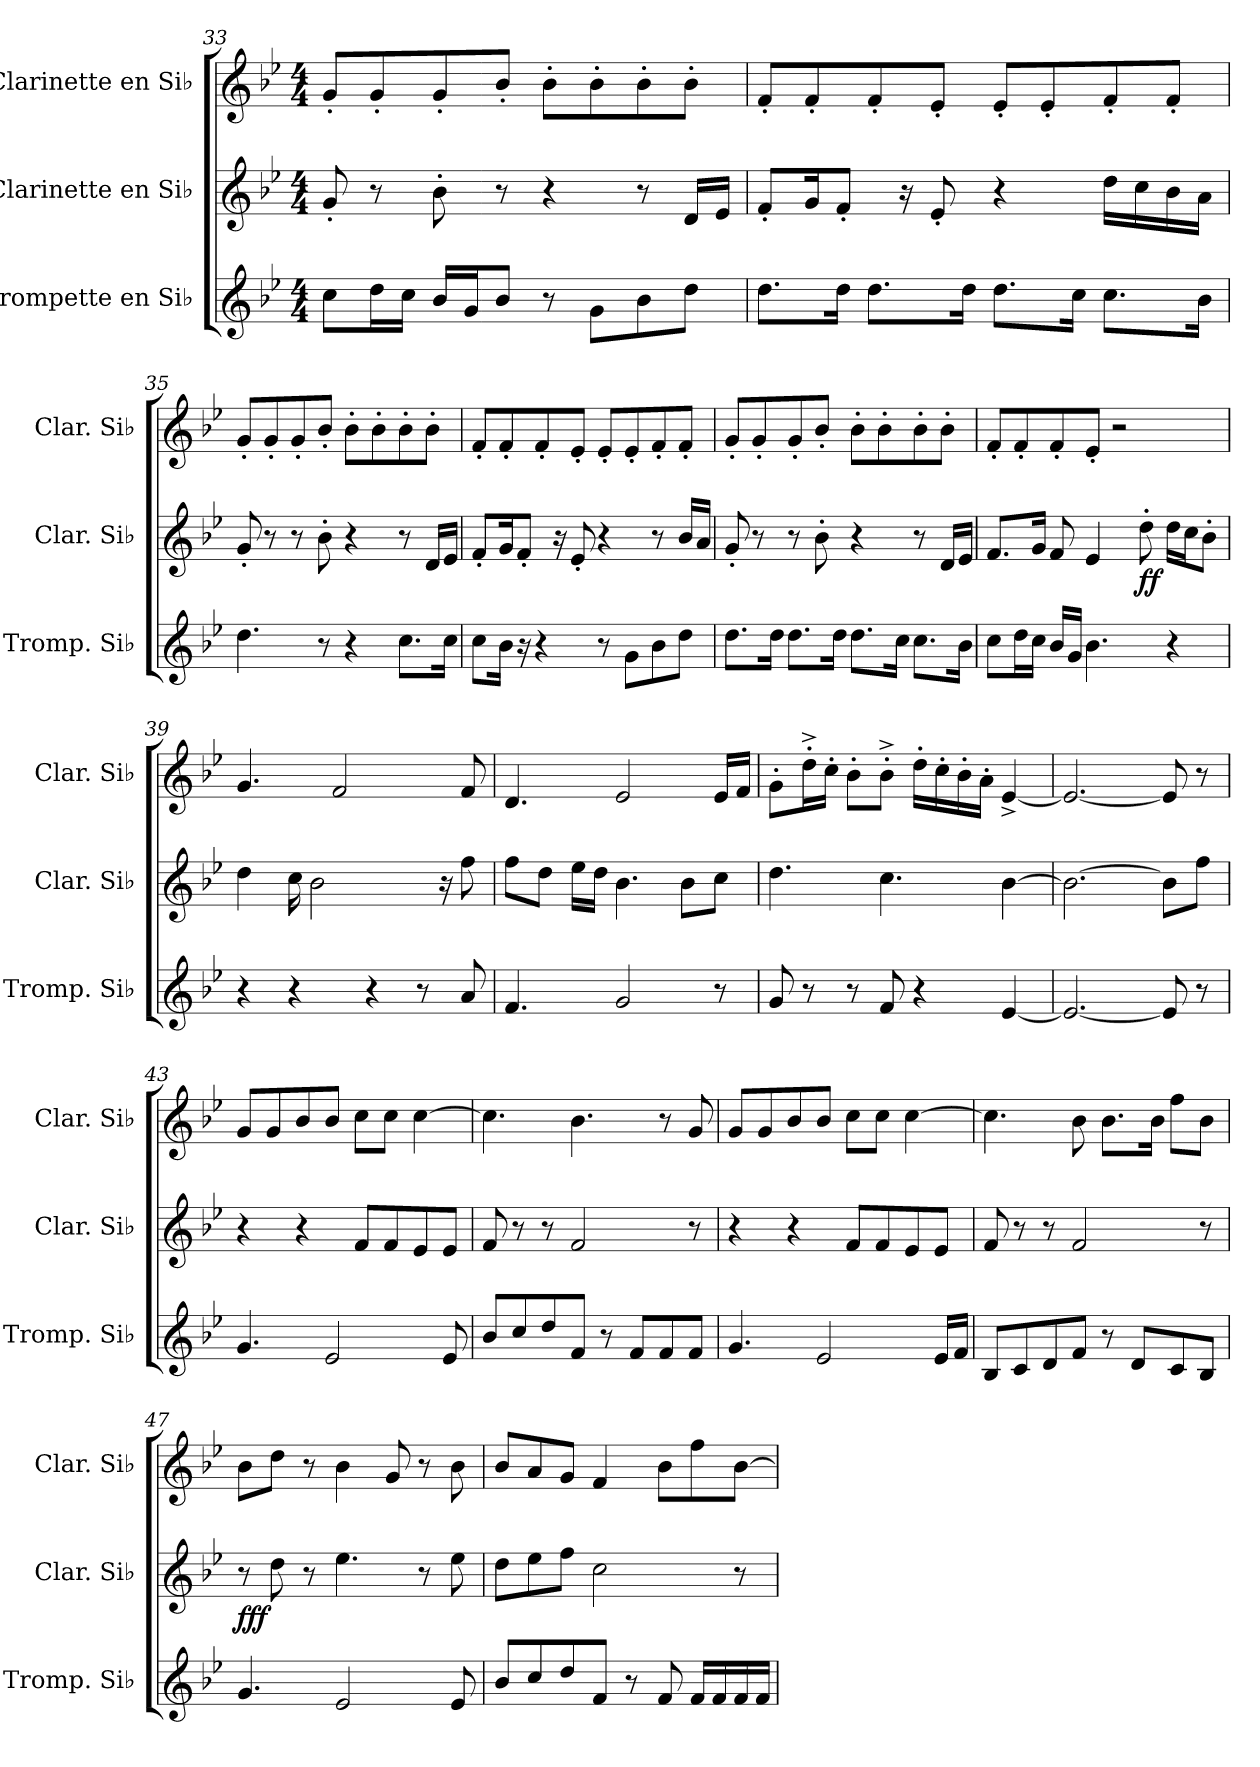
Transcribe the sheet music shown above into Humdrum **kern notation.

**kern	**kern	**dynam	**kern
*part3	*part2	*part2	*part1
*staff3	*staff2	*staff2	*staff1
*I"Trompette en Si♭	*I"Clarinette en Si♭	*	*I"Clarinette en Si♭
*I'Tromp. Si♭	*I'Clar. Si♭	*	*I'Clar. Si♭
!!LO:LB:g=z
*clefG2	*clefG2	*	*clefG2
*ITrd1c2	*ITrd1c2	*	*ITrd1c2
*k[b-e-a-d-]	*k[b-e-a-d-]	*	*k[b-e-a-d-]
*M4/4	*M4/4	*	*M4/4
=33	=33	=33	=33
8b-\L	8f'/	.	8f'/L
16cc\L	8r	.	8f'/
16b-\JJ	.	.	.
16a-/LL	8a-'\	.	8f'/
16f/J	.	.	.
8a-/J	8r	.	8a-'/J
8r	4r	.	8a-'\L
8f\L	.	.	8a-'\
8a-\	8r	.	8a-'\
8cc\J	16c/LL	.	8a-'\J
.	16d-/JJ	.	.
=34	=34	=34	=34
8.cc\L	8e-'/L	.	8e-'/L
.	16f/K	.	8e-'/
16cc\Jk	8e-'/J	.	.
8.cc\L	.	.	8e-'/
.	16r	.	.
.	8d-'/	.	8d-'/J
16cc\Jk	.	.	.
8.cc\L	4r	.	8d-'/L
.	.	.	8d-'/
16b-\Jk	.	.	.
8.b-\L	16cc\LL	.	8e-'/
.	16b-\	.	.
.	16a-\	.	8e-'/J
16a-\Jk	16g\JJ	.	.
=35	=35	=35	=35
4.cc\	8f'/	.	8f'/L
.	8r	.	8f'/
.	8r	.	8f'/
8r	8a-'\	.	8a-'/J
4r	4r	.	8a-'\L
.	.	.	8a-'\
8.b-\L	8r	.	8a-'\
.	16c/LL	.	8a-'\J
16b-\Jk	16d-/JJ	.	.
!!LO:PB:g=z
=36	=36	=36	=36
8b-\L	8e-'/L	.	8e-'/L
16a-\Jk	16f/K	.	8e-'/
16r	8e-'/J	.	.
4r	.	.	8e-'/
.	16r	.	.
.	8d-'/	.	8d-'/J
8r	4r	.	8d-'/L
8f\L	.	.	8d-'/
8a-\	8r	.	8e-'/
8cc\J	16a-/LL	.	8e-'/J
.	16g/JJ	.	.
=37	=37	=37	=37
8.cc\L	8f'/	.	8f'/L
.	8r	.	8f'/
16cc\Jk	.	.	.
8.cc\L	8r	.	8f'/
.	8a-'\	.	8a-'/J
16cc\Jk	.	.	.
8.cc\L	4r	.	8a-'\L
.	.	.	8a-'\
16b-\Jk	.	.	.
8.b-\L	8r	.	8a-'\
.	16c/LL	.	8a-'\J
16a-\Jk	16d-/JJ	.	.
=38	=38	=38	=38
8b-\L	8.e-/L	.	8e-'/L
16cc\L	.	.	8e-'/
16b-\JJ	16f/Jk	.	.
16a-/LL	8e-/	.	8e-'/
16f/JJ	.	.	.
4.a-\	4d-/	.	8d-'/J
.	.	.	2r
!	!	!LO:DY:b	!
.	8cc'\	ff	.
4r	16cc\LL	.	.
.	16b-\J	.	.
.	8a-'\J	.	.
!!LO:LB:g=z
=39	=39	=39	=39
4r	4cc\	.	4.f/
4r	16b-\	.	.
.	2a-\	.	.
.	.	.	2e-/
4r	.	.	.
8r	.	.	.
.	16r	.	.
8g/	8ee-\	.	8e-/
=40	=40	=40	=40
4.e-/	8ee-\L	.	4.c/
.	8cc\J	.	.
.	16dd-\LL	.	.
.	16cc\JJ	.	.
2f/	4.a-\	.	2d-/
.	8a-\L	.	.
8r	8b-\J	.	16d-/LL
.	.	.	16e-/JJ
=41	=41	=41	=41
8f/	4.cc\	.	8f'\L
8r	.	.	16cc'^\L
.	.	.	16b-'\JJ
8r	.	.	8a-'\L
8e-/	4.b-\	.	8a-'^\J
4r	.	.	16cc'\LL
.	.	.	16b-'\
.	.	.	16a-'\
.	.	.	16g'\JJ
[4d-/	[4a-\	.	[4d-^/
=42	=42	=42	=42
2.d-/_	2.a-\_	.	2.d-/_
8d-/]	8a-\L]	.	8d-/]
8r	8ee-\J	.	8r
=43	=43	=43	=43
4.f/	4r	.	8f/L
.	.	.	8f/
.	4r	.	8a-/
2d-/	.	.	8a-/J
.	8e-/L	.	8b-\L
.	8e-/	.	8b-\J
.	8d-/	.	[4b-\
8d-/	8d-/J	.	.
!!LO:LB:g=z
=44	=44	=44	=44
8a-/L	8e-/	.	4.b-\]
8b-/	8r	.	.
8cc/	8r	.	.
8e-/J	2e-/	.	4.a-\
8r	.	.	.
8e-/L	.	.	.
8e-/	.	.	8r
8e-/J	8r	.	8f/
=45	=45	=45	=45
4.f/	4r	.	8f/L
.	.	.	8f/
.	4r	.	8a-/
2d-/	.	.	8a-/J
.	8e-/L	.	8b-\L
.	8e-/	.	8b-\J
.	8d-/	.	[4b-\
16d-/LL	8d-/J	.	.
16e-/JJ	.	.	.
=46	=46	=46	=46
8A-/L	8e-/	.	4.b-\]
8B-/	8r	.	.
8c/	8r	.	.
8e-/J	2e-/	.	8a-\
8r	.	.	8.a-\L
8c/L	.	.	.
.	.	.	16a-\Jk
8B-/	.	.	8ee-\L
8A-/J	8r	.	8a-\J
=47	=47	=47	=47
!	!	!LO:DY:b	!
4.f/	8r	fff	8a-\L
.	8cc\	.	8cc\J
.	8r	.	8r
2d-/	4.dd-\	.	4a-\
.	.	.	8f/
.	8r	.	8r
8d-/	8dd-\	.	8a-\
!!LO:LB:g=z
=48	=48	=48	=48
8a-/L	8cc\L	.	8a-/L
8b-/	8dd-\	.	8g/
8cc/	8ee-\J	.	8f/J
8e-/J	2b-\	.	4e-/
8r	.	.	.
8e-/	.	.	8a-\L
16e-/LL	.	.	8ee-\
16e-/	.	.	.
16e-/	8r	.	[8a-\J
16e-/JJ	.	.	.
=	=	=	=
*-	*-	*-	*-
